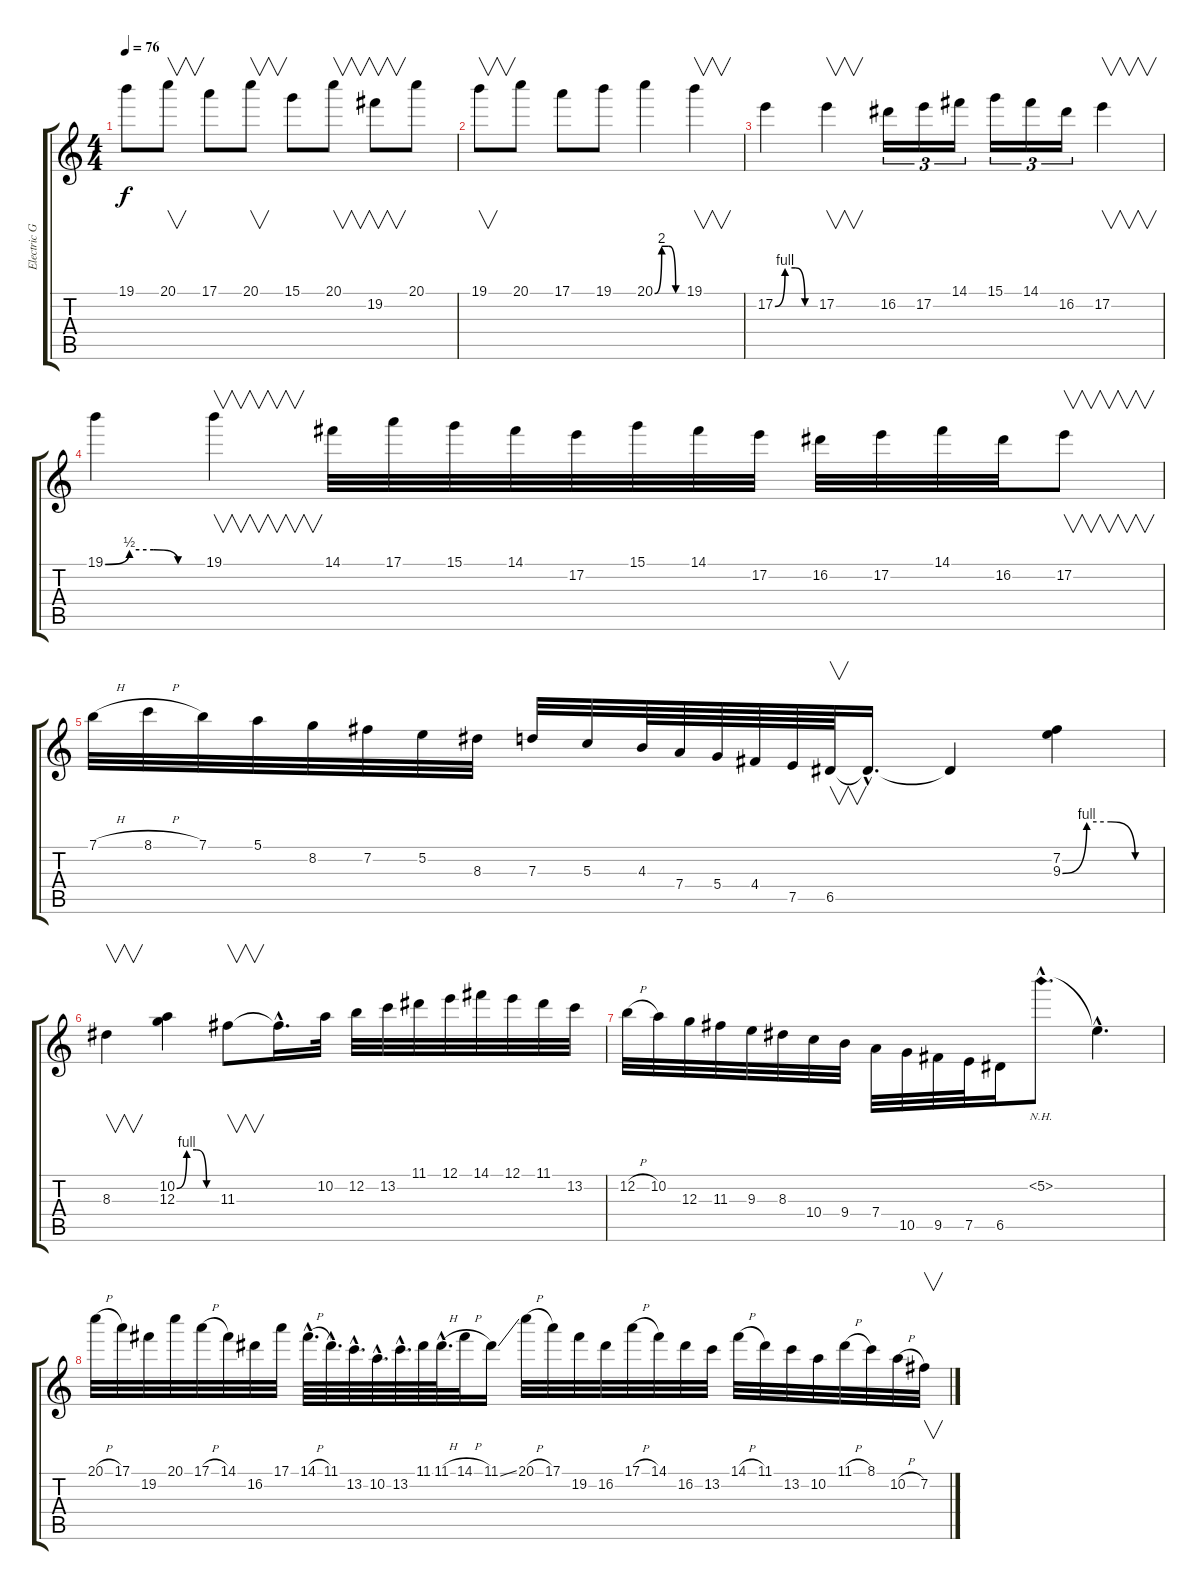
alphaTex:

\track ("Electric Guitar 1" "Electric G") {instrument distortionguitar}
\staff {score tabs}
\tuning (E4 B3 G3 D3 A2 E2) {hide}
\ts (4 4)
\tempo 76
\clef g2
\ks c
19.1.8{dy f} 20.1.8{v} 17.1.8 20.1.8{v} 15.1.8 20.1.8{v} 19.2.8{v} 20.1.8 |
19.1.8{v} 20.1.8 17.1.8 19.1.8 20.1{be (custom 0 0 15 8 30 8 45 0 60 0)}.4 19.1.4{v} |
17.2{be (custom 0 0 15 4 30 4 45 0 60 0)}.4 17.2.4{v} 16.2.16{tu (3 2)} 17.2.16{tu (3 2)} 14.1.16{tu (3 2)} 15.1.16{tu (3 2)} 14.1.16{tu (3 2)} 16.2.16{tu (3 2)} 17.2.4{v} |
19.1{be (custom 0 0 15 2 30 2 45 0 60 0)}.4 19.1.4{v} 14.1.32 17.1.32 15.1.32 14.1.32 17.2.32 15.1.32 14.1.32 17.2.32 16.2.32 17.2.32 14.1.32 16.2.32 17.2.8{v} |
7.1{h}.32 8.1{h}.32 7.1.32 5.1.32 8.2.32 7.2.32 5.2.32 8.3.32 7.3.32 5.3.32 4.3.64 7.4.64 5.4.64 4.4.64 7.5.64 6.5.64{v} 6.5{hac t}.16{d} 6.5{t}.4 (7.2 9.3{be (custom 0 0 15 4 30 4 45 0 60 0)}).4 |
8.3.4{v} (10.2{be (custom 0 0 15 4 30 4 45 0 60 0)} 12.3).4 11.3.8{v} 11.3{hac t}.16{d} 10.2.32 12.2.32 13.2.32 11.1.32 12.1.32 14.1.32 12.1.32 11.1.32 13.2.32 |
12.2{h}.32 10.2.32 12.3.32 11.3.32 9.3.32 8.3.32 10.4.32 9.4.32 7.4.32 10.5.32 9.5.32 7.5.32 6.5.16 5.2{nh hac}.8{d} 5.2{hac t}.4{d} |
20.1{h}.32 17.1.32 19.2.32 20.1.32 17.1{h}.32 14.1.32 16.2.32 17.1.32 14.1{h hac}.64{d} 11.1{hac}.64{d} 13.2{hac}.64{d} 10.2{hac}.64{d} 13.2{hac}.64{d} 11.1.64 11.1{h hac}.64{d} 14.1{h}.32 11.1{ss}.16 20.1{h}.32 17.1.32 19.2.32 16.2.32 17.1{h}.32 14.1.32 16.2.32 13.2.32 14.1{h}.32 11.1.32 13.2.32 10.2.32 11.1{h}.32 8.1.32 10.2{h}.32 7.2.32{v}
